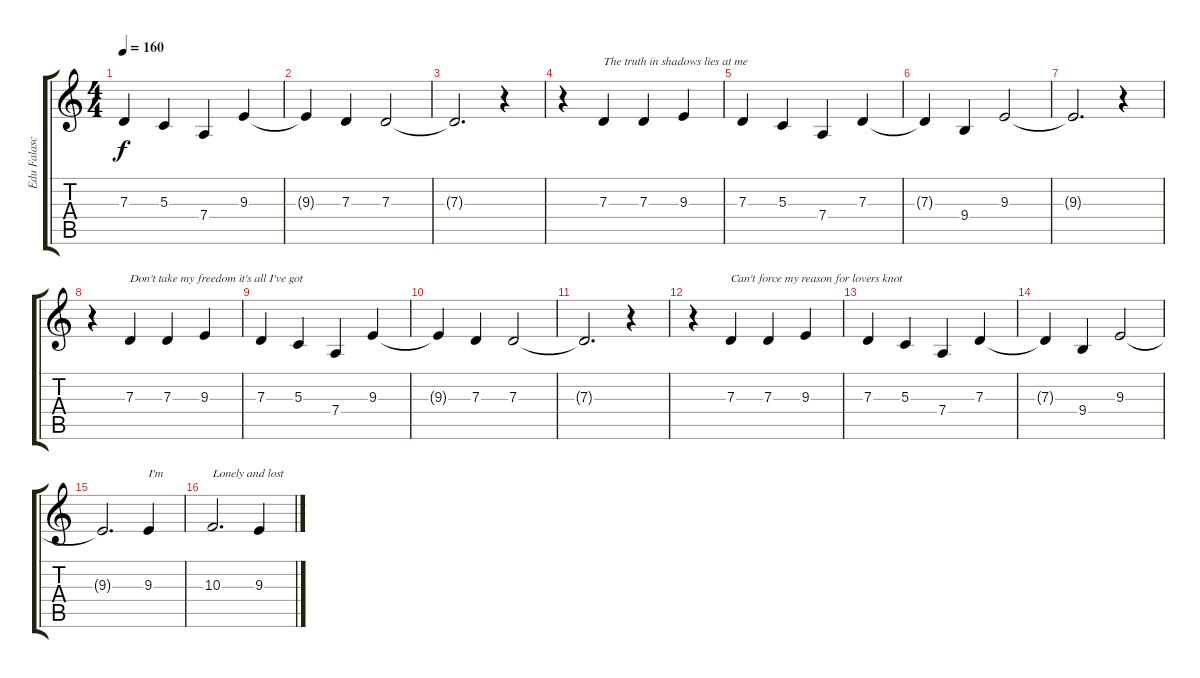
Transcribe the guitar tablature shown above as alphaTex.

\track ("Edu Falaschi(Vocals)" "Edu Falasc") {instrument oboe}
\staff {score tabs}
\tuning (E4 B3 G3 D3 A2 E2) {hide}
\ts (4 4)
\tempo 160
\clef g2
\ks c
7.3.4{dy f} 5.3.4 7.4.4 9.3.4 |
9.3{t}.4 7.3.4 7.3.2 |
7.3{t}.2{d} r.4 |
r.4 7.3.4{txt "The truth in shadows lies at me"} 7.3.4 9.3.4 |
7.3.4 5.3.4 7.4.4 7.3.4 |
7.3{t}.4 9.4.4 9.3.2 |
9.3{t}.2{d} r.4 |
r.4 7.3.4{txt "Don't take my freedom it's all I've got"} 7.3.4 9.3.4 |
7.3.4 5.3.4 7.4.4 9.3.4 |
9.3{t}.4 7.3.4 7.3.2 |
7.3{t}.2{d} r.4 |
r.4 7.3.4{txt "Can't force my reason for lovers knot"} 7.3.4 9.3.4 |
7.3.4 5.3.4 7.4.4 7.3.4 |
7.3{t}.4 9.4.4 9.3.2 |
9.3{t}.2{d} 9.3.4{txt "I'm"} |
10.3.2{d txt "Lonely and lost"} 9.3.4
